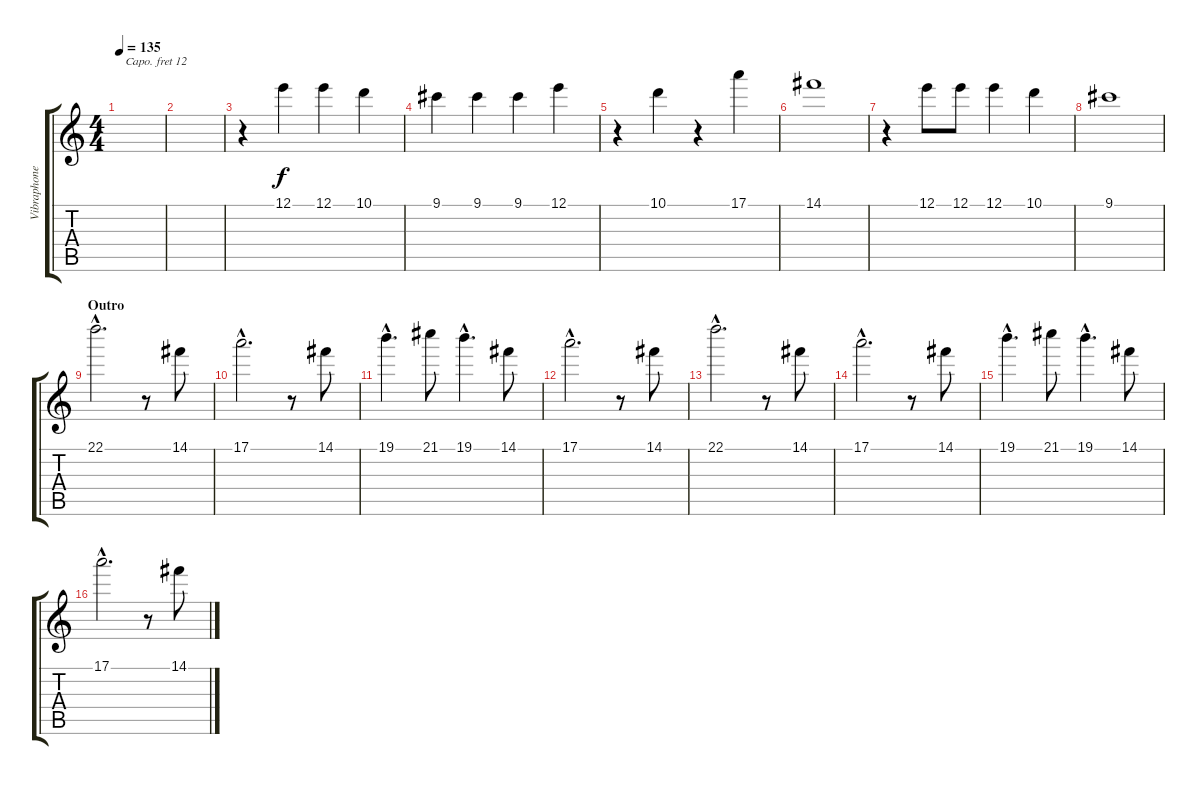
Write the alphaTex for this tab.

\track ("Vibraphone" "Vibraphone") {instrument vibraphone}
\staff {score tabs}
\capo 12
\tuning (E4 B3 G3 D3 A2 E2) {hide}
\ts (4 4)
\tempo 135
\clef g2
\ks c
|
|
r.4 12.1.4 12.1.4 10.1.4 |
9.1.4 9.1.4 9.1.4 12.1.4 |
r.4 10.1.4 r.4 17.1.4 |
14.1.1 |
r.4 12.1.8 12.1.8 12.1.4 10.1.4 |
9.1.1 |
\section ("" "Outro")
22.1{hac}.2{d} r.8 14.1.8 |
17.1{hac}.2{d} r.8 14.1.8 |
19.1{hac}.4{d} 21.1.8 19.1{hac}.4{d} 14.1.8 |
17.1{hac}.2{d} r.8 14.1.8 |
22.1{hac}.2{d} r.8 14.1.8 |
17.1{hac}.2{d} r.8 14.1.8 |
19.1{hac}.4{d} 21.1.8 19.1{hac}.4{d} 14.1.8 |
17.1{hac}.2{d} r.8 14.1.8
